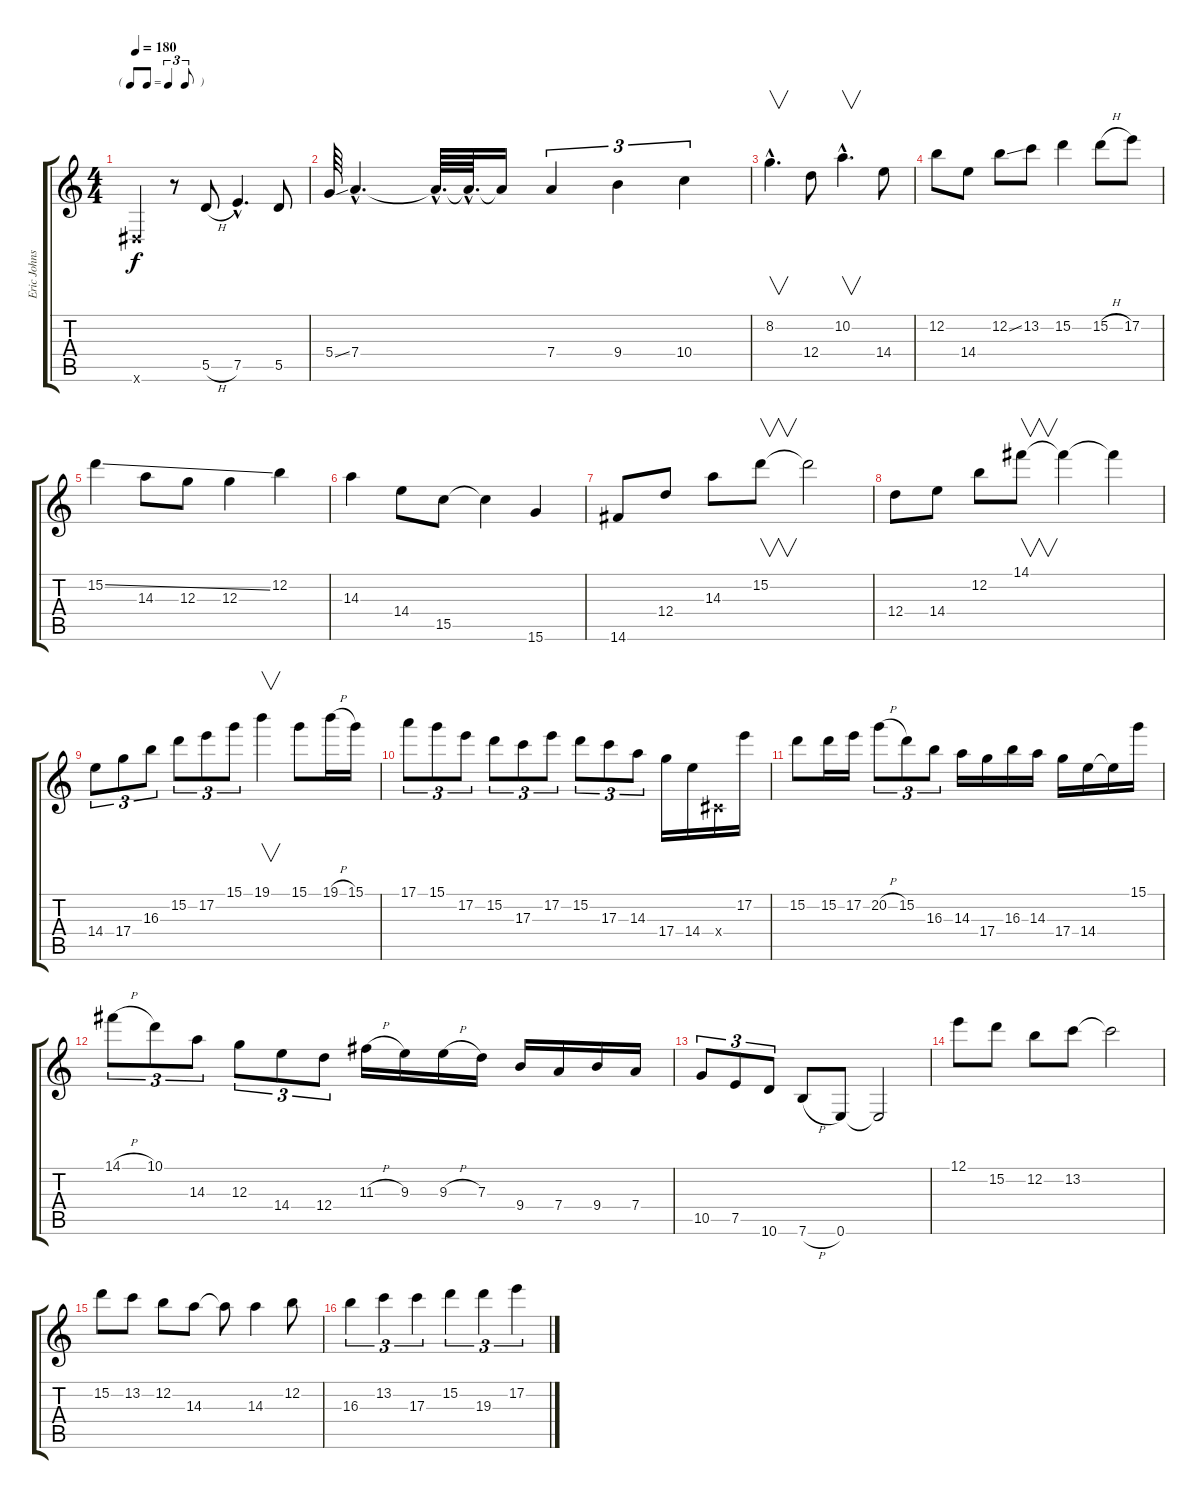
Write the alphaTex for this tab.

\track ("Eric Johnson" "Eric Johns") {instrument distortionguitar}
\staff {score tabs}
\tuning (E4 B3 G3 D3 A2 E2) {hide}
\ts (4 4)
\tf triplet8th
\tempo 180
\clef g2
\ks c
-1.6{x}.4{dy f} r.8 5.5{h}.8 7.5{hac}.4{d} 5.5.8 |
5.4{ss}.64 7.4{hac}.4{d} 7.4{hac t}.64{d} 7.4{hac t}.64{d} 7.4{t}.16 7.4.4{tu (3 2)} 9.4.4{tu (3 2)} 10.4.4{tu (3 2)} |
8.2{hac}.4{v d} 12.4.8 10.2{hac}.4{v d} 14.4.8 |
12.2.8 14.4.8 12.2{ss}.8 13.2.8 15.2.4 15.2{h}.8 17.2.8 |
15.2{ss}.4 14.3.8 12.3.8 12.3.4 12.2.4 |
14.3.4 14.4.8 15.5.8 15.5{t}.4 15.6.4 |
14.6.8 12.4.8 14.3.8 15.2.8{v} 15.2{t}.2 |
12.4.8 14.4.8 12.2.8 14.1.8{v} 14.1{t}.4 14.1{t}.4 |
14.4.8{tu (3 2)} 17.4.8{tu (3 2)} 16.3.8{tu (3 2)} 15.2.8{tu (3 2)} 17.2.8{tu (3 2)} 15.1.8{tu (3 2)} 19.1.4{v} 15.1.8 19.1{h}.16 15.1.16 |
17.1.8{tu (3 2)} 15.1.8{tu (3 2)} 17.2.8{tu (3 2)} 15.2.8{tu (3 2)} 17.3.8{tu (3 2)} 17.2.8{tu (3 2)} 15.2.8{tu (3 2)} 17.3.8{tu (3 2)} 14.3.8{tu (3 2)} 17.4.16 14.4.16 -1.4{x}.16 17.2.16 |
15.2.8 15.2.16 17.2.16 20.2{h}.8{tu (3 2)} 15.2.8{tu (3 2)} 16.3.8{tu (3 2)} 14.3.16 17.4.16 16.3.16 14.3.16 17.4.16 14.4.16 14.4{t}.16 15.1.16 |
14.1{h}.8{tu (3 2)} 10.1.8{tu (3 2)} 14.3.8{tu (3 2)} 12.3.8{tu (3 2)} 14.4.8{tu (3 2)} 12.4.8{tu (3 2)} 11.3{h}.16 9.3.16 9.3{h}.16 7.3.16 9.4.16 7.4.16 9.4.16 7.4.16 |
10.5.8{tu (3 2)} 7.5.8{tu (3 2)} 10.6.8{tu (3 2)} 7.6{h}.8 0.6.8 0.6{t}.2 |
12.1.8 15.2.8 12.2.8 13.2.8 13.2{t}.2 |
15.2.8 13.2.8 12.2.8 14.3.8 14.3{t}.8 14.3.4 12.2.8 |
16.3.4{tu (3 2)} 13.2.4{tu (3 2)} 17.3.4{tu (3 2)} 15.2.4{tu (3 2)} 19.3.4{tu (3 2)} 17.2.4{tu (3 2)}
